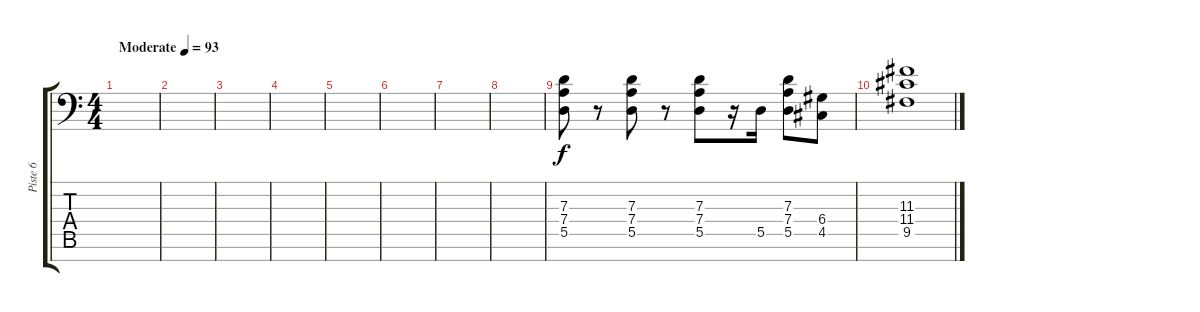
\track ("Piste 6" "Piste 6") {instrument stringensemble1}
\staff {score tabs}
\tuning (E4 B3 G3 D3 A2 E2 C-1) {hide}
\ts (4 4)
\tempo (93 "Moderate")
\clef f4
\ks c
|
|
|
|
|
|
|
|
(7.3 7.4 5.5).8 r.8 (7.3 7.4 5.5).8 r.8 (7.3 7.4 5.5).8 r.16 5.5.16 (7.3 7.4 5.5).8 (6.4 4.5).8 |
(11.3 11.4 9.5).1
